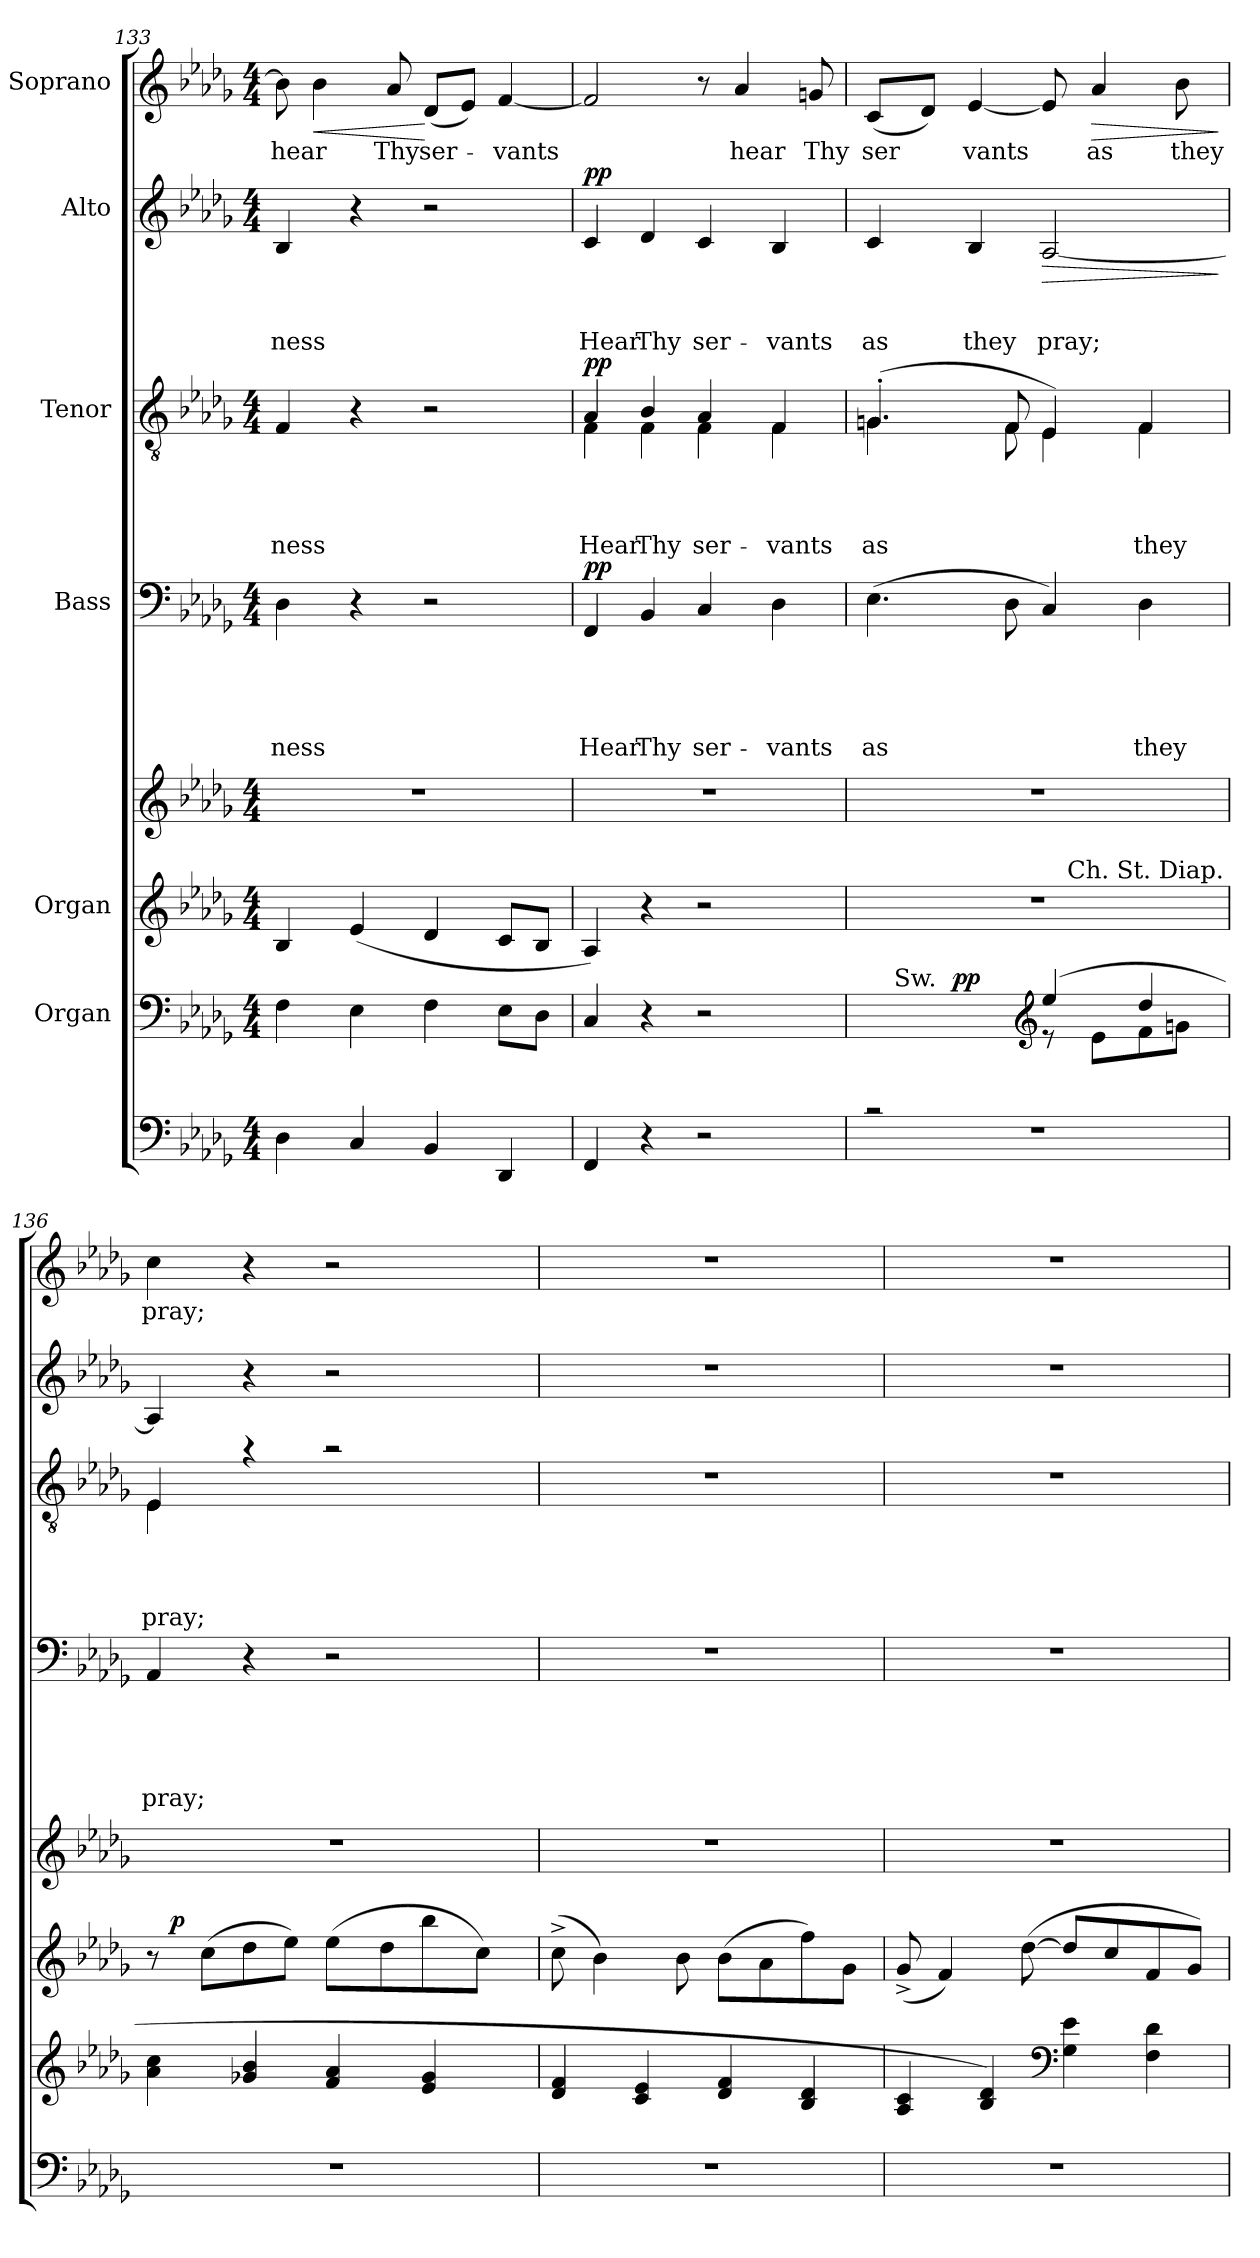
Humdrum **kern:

**kern	**kern	**dynam	**kern	**dynam	**kern	**kern	**text	**text	**text	**text	**text	**dynam	**kern	**text	**text	**text	**text	**dynam	**kern	**text	**text	**text	**dynam	**kern	**text	**dynam
*part8	*part7	*part7	*part6	*part6	*part5	*part4	*part4	*part4	*part4	*part4	*part4	*part4	*part3	*part3	*part3	*part3	*part3	*part3	*part2	*part2	*part2	*part2	*part2	*part1	*part1	*part1
*staff8	*staff7	*staff7	*staff6	*staff6	*staff5	*staff4	*staff4	*staff4	*staff4	*staff4	*staff4	*staff4	*staff3	*staff3	*staff3	*staff3	*staff3	*staff3	*staff2	*staff2	*staff2	*staff2	*staff2	*staff1	*staff1	*staff1
*	*I"Organ	*	*I"Organ	*	*	*I"Bass	*	*	*	*	*	*	*I"Tenor	*	*	*	*	*	*I"Alto	*	*	*	*	*I"Soprano	*	*
!!LO:PB:g=z
*clefF4	*clefF4	*	*clefG2	*	*clefG2	*clefF4	*	*	*	*	*	*	*clefGv2	*	*	*	*	*	*clefG2	*	*	*	*	*clefG2	*	*
*k[b-e-a-d-g-]	*k[b-e-a-d-g-]	*	*k[b-e-a-d-g-]	*	*k[b-e-a-d-g-]	*k[b-e-a-d-g-]	*	*	*	*	*	*	*k[b-e-a-d-g-]	*	*	*	*	*	*k[b-e-a-d-g-]	*	*	*	*	*k[b-e-a-d-g-]	*	*
*D-:	*D-:	*	*D-:	*	*D-:	*D-:	*	*	*	*	*	*	*D-:	*	*	*	*	*	*D-:	*	*	*	*	*D-:	*	*
*M4/4	*M4/4	*	*M4/4	*	*M4/4	*M4/4	*	*	*	*	*	*	*M4/4	*	*	*	*	*	*M4/4	*	*	*	*	*M4/4	*	*
=133	=133	=133	=133	=133	=133	=133	=133	=133	=133	=133	=133	=133	=133	=133	=133	=133	=133	=133	=133	=133	=133	=133	=133	=133	=133	=133
!	!	!	!	!	!	!	!	!	!	!	!LO:LY:b	!	!	!	!	!	!LO:LY:b	!	!	!	!	!LO:LY:b	!	!	!LO:LY:b	!
4D-\	4F\	.	4B-/	.	1r	4D-\	.	.	.	.	-ness	.	4F/	.	.	.	-ness	.	4B-/	.	.	-ness	.	8b-\]	hear	.
!	!	!	!	!	!	!	!	!	!	!	!	!	!	!	!	!	!	!	!	!	!	!	!	!	!	!LO:HP:b
.	.	.	.	.	.	.	.	.	.	.	.	.	.	.	.	.	.	.	.	.	.	.	.	4b-\	.	<
4C/	4E-\	.	(<4e-/	.	.	4r	.	.	.	.	.	.	4r	.	.	.	.	.	4r	.	.	.	.	.	.	.
!	!	!	!	!	!	!	!	!	!	!	!	!	!	!	!	!	!	!	!	!	!	!	!	!	!LO:LY:b	!
.	.	.	.	.	.	.	.	.	.	.	.	.	.	.	.	.	.	.	.	.	.	.	.	8a-/	Thy	.
!	!	!	!	!	!	!	!	!	!	!	!	!	!	!	!	!	!	!	!	!	!	!	!	!	!LO:LY:b	!
4BB-/	4F\	.	4d-/	.	.	2r	.	.	.	.	.	.	2r	.	.	.	.	.	2r	.	.	.	.	(<8d-/L	ser-	[
.	.	.	.	.	.	.	.	.	.	.	.	.	.	.	.	.	.	.	.	.	.	.	.	8e-/J)	.	.
!	!	!	!	!	!	!	!	!	!	!	!	!	!	!	!	!	!	!	!	!	!	!	!	!	!LO:LY:b	!
4DD-/	8E-\L	.	8c/L	.	.	.	.	.	.	.	.	.	.	.	.	.	.	.	.	.	.	.	.	[<4f/	-vants	.
.	8D-\J	.	8B-/J	.	.	.	.	.	.	.	.	.	.	.	.	.	.	.	.	.	.	.	.	.	.	.
=134	=134	=134	=134	=134	=134	=134	=134	=134	=134	=134	=134	=134	=134	=134	=134	=134	=134	=134	=134	=134	=134	=134	=134	=134	=134	=134
!	!	!	!	!	!	!	!	!	!	!	!LO:LY:b	!LO:DY:a	!	!	!	!	!LO:LY:b	!LO:DY:a	!	!	!	!LO:LY:b	!LO:DY:a	!	!	!
*	*	*	*	*	*	*	*	*	*	*	*	*	*^	*	*	*	*	*	*	*	*	*	*	*	*	*
4FF/	4C/	.	4A-/)	.	1r	4FF/	.	.	.	.	Hear	pp	4A-/	4F\	.	.	.	Hear	pp	4c/	.	.	Hear	pp	2f/]	.	.
!	!	!	!	!	!	!	!	!	!	!	!LO:LY:b	!	!	!	!	!	!	!LO:LY:b	!	!	!	!	!LO:LY:b	!	!	!	!
4r	4r	.	4r	.	.	4BB-/	.	.	.	.	Thy	.	4B-/	4F\	.	.	.	Thy	.	4d-/	.	.	Thy	.	.	.	.
!	!	!	!	!	!	!	!	!	!	!	!LO:LY:b	!	!	!	!	!	!	!LO:LY:b	!	!	!	!	!LO:LY:b	!	!	!	!
2r	2r	.	2r	.	.	4C/	.	.	.	.	ser-	.	4A-/	4F\	.	.	.	ser-	.	4c/	.	.	ser-	.	8r	.	.
!	!	!	!	!	!	!	!	!	!	!	!	!	!	!	!	!	!	!	!	!	!	!	!	!	!	!LO:LY:b	!
.	.	.	.	.	.	.	.	.	.	.	.	.	.	.	.	.	.	.	.	.	.	.	.	.	4a-/	hear	.
!	!	!	!	!	!	!	!	!	!	!	!LO:LY:b	!	!	!	!	!	!	!LO:LY:b	!	!	!	!	!LO:LY:b	!	!	!	!
.	.	.	.	.	.	4D-\	.	.	.	.	-vants	.	4F/	4F\	.	.	.	-vants	.	4B-/	.	.	-vants	.	.	.	.
!	!	!	!	!	!	!	!	!	!	!	!	!	!	!	!	!	!	!	!	!	!	!	!	!	!	!LO:LY:b	!
.	.	.	.	.	.	.	.	.	.	.	.	.	.	.	.	.	.	.	.	.	.	.	.	.	8gn/	Thy	.
=135	=135	=135	=135	=135	=135	=135	=135	=135	=135	=135	=135	=135	=135	=135	=135	=135	=135	=135	=135	=135	=135	=135	=135	=135	=135	=135	=135
*	*^	*	*	*	*	*	*	*	*	*	*	*	*	*	*	*	*	*	*	*	*	*	*	*	*	*	*
!	!	!	!	!	!	!	!	!	!	!	!	!LO:LY:b	!	!	!	!	!	!	!LO:LY:b	!	!	!	!	!LO:LY:b	!	!	!LO:LY:b	!
*	*^	*^	*	*^	*	*	*	*	*	*	*	*	*	*	*	*	*	*	*	*	*	*	*	*	*	*	*	*
1r	2ryy	2rGGGG	8..ryy	24ryy	.	1r	2ryy	.	1r	(>4.E-\	.	.	.	.	as	.	(>4.Gn'>/	4.G\	.	.	.	as	.	4c/	.	.	as	.	(<8c/L	ser	.
.	.	.	.	96ryy	.	.	.	.	.	.	.	.	.	.	.	.	.	.	.	.	.	.	.	.	.	.	.	.	.	.	.
!	!	!	!	!LO:TX:a:t=Sw.	!	!	!	!	!	!	!	!	!	!	!	!	!	!	!	!	!	!	!	!	!	!	!	!	!	!	!
.	.	.	.	3%2ryy	.	.	.	.	.	.	.	.	.	.	.	.	.	.	.	.	.	.	.	.	.	.	.	.	.	.	.
.	.	.	.	.	.	.	.	.	.	.	.	.	.	.	.	.	.	.	.	.	.	.	.	.	.	.	.	.	8d-/J)	.	.
!	!	!	!	!	!LO:DY:a	!	!	!	!	!	!	!	!	!	!	!	!	!	!	!	!	!	!	!	!	!	!	!	!	!	!
.	.	.	2ryy	.	pp	.	.	.	.	.	.	.	.	.	.	.	.	.	.	.	.	.	.	.	.	.	.	.	.	.	.
!	!	!	!	!	!	!	!	!	!	!	!	!	!	!	!	!	!	!	!	!	!	!	!	!	!	!	!LO:LY:b	!	!	!LO:LY:b	!
.	.	.	.	.	.	.	.	.	.	.	.	.	.	.	.	.	.	.	.	.	.	.	.	4B-/	.	.	they	.	[<4e-/	vants	.
.	.	.	.	.	.	.	.	.	.	8D-\	.	.	.	.	.	.	8F/	8F\	.	.	.	.	.	.	.	.	.	.	.	.	.
*	*clefG2	*	*	*	*	*	*	*	*	*	*	*	*	*	*	*	*	*	*	*	*	*	*	*	*	*	*	*	*	*	*
!	!	!	!	!	!	!	!	!	!	!	!	!	!	!	!	!	!	!	!	!	!	!	!	!	!	!	!LO:LY:b	!LO:HP:b	!	!	!
.	(4ee-/	8re	.	.	.	.	16ryy	.	.	4C/)	.	.	.	.	.	.	4E-/)	4E-\	.	.	.	.	.	[<2A-/	.	.	pray;	>	8e-/]	.	.
!	!	!	!	!	!	!	!LO:TX:a:t=Ch. St. Diap.	!	!	!	!	!	!	!	!	!	!	!	!	!	!	!	!	!	!	!	!	!	!	!	!
.	.	.	.	.	.	.	4..ryy	.	.	.	.	.	.	.	.	.	.	.	.	.	.	.	.	.	.	.	.	.	.	.	.
!	!	!	!	!	!	!	!	!	!	!	!	!	!	!	!	!	!	!	!	!	!	!	!	!	!	!	!	!	!	!LO:LY:b	!LO:HP:b
.	.	8e-\L	.	.	.	.	.	.	.	.	.	.	.	.	.	.	.	.	.	.	.	.	.	.	.	.	.	.	4a-/	as	>
.	.	.	4ryy	6ryy	.	.	.	.	.	.	.	.	.	.	.	.	.	.	.	.	.	.	.	.	.	.	.	.	.	.	.
!	!	!	!	!	!	!	!	!	!	!	!	!	!	!	!LO:LY:b	!	!	!	!	!	!	!LO:LY:b	!	!	!	!	!	!	!	!	!
.	4dd-/	8f\	.	.	.	.	.	.	.	4D-\	.	.	.	.	they	.	4F/	4F\	.	.	.	they	.	.	.	.	.	.	.	.	.
!	!	!	!	!	!	!	!	!	!	!	!	!	!	!	!	!	!	!	!	!	!	!	!	!	!	!	!	!	!	!LO:LY:b	!
.	.	8gn\J	.	.	.	.	.	.	.	.	.	.	.	.	.	.	.	.	.	.	.	.	.	.	.	.	.	.	8b-\	they	.
.	.	.	.	12ryy	.	.	.	.	.	.	.	.	.	.	.	.	.	.	.	.	.	.	.	.	.	.	.	.	.	.	.
.	.	.	32ryy	48.ryy	.	.	.	.	.	.	.	.	.	.	.	.	.	.	.	.	.	.	.	.	.	.	.	.	.	.	.
*	*	*	*	*	*	*	*	*	*	*	*	*	*	*	*	*	*v	*v	*	*	*	*	*	*	*	*	*	*	*	*	*
.	.	.	.	.	.	.	.	.	.	.	.	.	.	.	.	.	.	.	.	.	.	.	.	.	.	.	]	.	.	]
=136	=136	=136	=136	=136	=136	=136	=136	=136	=136	=136	=136	=136	=136	=136	=136	=136	=136	=136	=136	=136	=136	=136	=136	=136	=136	=136	=136	=136	=136	=136
!	!	!	!	!	!	!	!	!	!	!	!	!	!	!	!LO:LY:b	!	!	!	!	!	!LO:LY:b	!	!	!	!	!	!	!	!LO:LY:b	!
*	*v	*v	*v	*v	*	*	*	*	*	*	*	*	*	*	*	*	*^	*	*	*	*	*	*	*	*	*	*	*	*	*
1r	4a-\ 4cc\	.	8r	32.ryy	.	1r	4AA-/	.	.	.	.	pray;	.	4E-/	4E-\	.	.	.	pray;	.	4A-/]	.	.	.	.	4cc\	pray;	.
!	!	!	!	!	!LO:DY:a	!	!	!	!	!	!	!	!	!	!	!	!	!	!	!	!	!	!	!	!	!	!	!
.	.	.	.	2ryy	p	.	.	.	.	.	.	.	.	.	.	.	.	.	.	.	.	.	.	.	.	.	.	.
.	.	.	(>8cc\L	.	.	.	.	.	.	.	.	.	.	.	.	.	.	.	.	.	.	.	.	.	.	.	.	.
.	4g-X/ 4b-/	.	8dd-\	.	.	.	4r	.	.	.	.	.	.	4ra	2.ryy	.	.	.	.	.	4r	.	.	.	.	4r	.	.
.	.	.	8ee-\J)	.	.	.	.	.	.	.	.	.	.	.	.	.	.	.	.	.	.	.	.	.	.	.	.	.
.	4f/ 4a-/	.	(>8ee-\L	.	.	.	2r	.	.	.	.	.	.	2ra	.	.	.	.	.	.	2r	.	.	.	.	2r	.	.
.	.	.	.	4ryy	.	.	.	.	.	.	.	.	.	.	.	.	.	.	.	.	.	.	.	.	.	.	.	.
.	.	.	8dd-\	.	.	.	.	.	.	.	.	.	.	.	.	.	.	.	.	.	.	.	.	.	.	.	.	.
.	4e-/ 4g-/	.	8bb-\	.	.	.	.	.	.	.	.	.	.	.	.	.	.	.	.	.	.	.	.	.	.	.	.	.
.	.	.	.	8ryy	.	.	.	.	.	.	.	.	.	.	.	.	.	.	.	.	.	.	.	.	.	.	.	.
.	.	.	8cc\J)	.	.	.	.	.	.	.	.	.	.	.	.	.	.	.	.	.	.	.	.	.	.	.	.	.
.	.	.	.	16ryy	.	.	.	.	.	.	.	.	.	.	.	.	.	.	.	.	.	.	.	.	.	.	.	.
.	.	.	.	64ryy	.	.	.	.	.	.	.	.	.	.	.	.	.	.	.	.	.	.	.	.	.	.	.	.
*	*	*	*v	*v	*	*	*	*	*	*	*	*	*	*v	*v	*	*	*	*	*	*	*	*	*	*	*	*	*
=137	=137	=137	=137	=137	=137	=137	=137	=137	=137	=137	=137	=137	=137	=137	=137	=137	=137	=137	=137	=137	=137	=137	=137	=137	=137	=137
1r	4d-/ 4f/	.	(>8cc^>\	.	1r	1r	.	.	.	.	.	.	1r	.	.	.	.	.	1r	.	.	.	.	1r	.	.
.	.	.	4b-\)	.	.	.	.	.	.	.	.	.	.	.	.	.	.	.	.	.	.	.	.	.	.	.
.	4c/ 4e-/	.	.	.	.	.	.	.	.	.	.	.	.	.	.	.	.	.	.	.	.	.	.	.	.	.
.	.	.	8b-\	.	.	.	.	.	.	.	.	.	.	.	.	.	.	.	.	.	.	.	.	.	.	.
.	4d-/ 4f/	.	(>8b-\L	.	.	.	.	.	.	.	.	.	.	.	.	.	.	.	.	.	.	.	.	.	.	.
.	.	.	8a-\	.	.	.	.	.	.	.	.	.	.	.	.	.	.	.	.	.	.	.	.	.	.	.
.	4B-/ 4d-/	.	8ff\)	.	.	.	.	.	.	.	.	.	.	.	.	.	.	.	.	.	.	.	.	.	.	.
.	.	.	8g-\J	.	.	.	.	.	.	.	.	.	.	.	.	.	.	.	.	.	.	.	.	.	.	.
=138	=138	=138	=138	=138	=138	=138	=138	=138	=138	=138	=138	=138	=138	=138	=138	=138	=138	=138	=138	=138	=138	=138	=138	=138	=138	=138
1r	4A-/ 4c/	.	(<8g-^</	.	1r	1r	.	.	.	.	.	.	1r	.	.	.	.	.	1r	.	.	.	.	1r	.	.
.	.	.	4f/)	.	.	.	.	.	.	.	.	.	.	.	.	.	.	.	.	.	.	.	.	.	.	.
.	4B-/ 4d-/)	.	.	.	.	.	.	.	.	.	.	.	.	.	.	.	.	.	.	.	.	.	.	.	.	.
.	.	.	(>[>8dd-\	.	.	.	.	.	.	.	.	.	.	.	.	.	.	.	.	.	.	.	.	.	.	.
*	*clefF4	*	*	*	*	*	*	*	*	*	*	*	*	*	*	*	*	*	*	*	*	*	*	*	*	*
.	4G-\ 4e-\	.	8dd-/L]	.	.	.	.	.	.	.	.	.	.	.	.	.	.	.	.	.	.	.	.	.	.	.
.	.	.	8cc/	.	.	.	.	.	.	.	.	.	.	.	.	.	.	.	.	.	.	.	.	.	.	.
.	4F\ 4d-\	.	8f/	.	.	.	.	.	.	.	.	.	.	.	.	.	.	.	.	.	.	.	.	.	.	.
.	.	.	8g-/J)	.	.	.	.	.	.	.	.	.	.	.	.	.	.	.	.	.	.	.	.	.	.	.
=	=	=	=	=	=	=	=	=	=	=	=	=	=	=	=	=	=	=	=	=	=	=	=	=	=	=
*-	*-	*-	*-	*-	*-	*-	*-	*-	*-	*-	*-	*-	*-	*-	*-	*-	*-	*-	*-	*-	*-	*-	*-	*-	*-	*-
